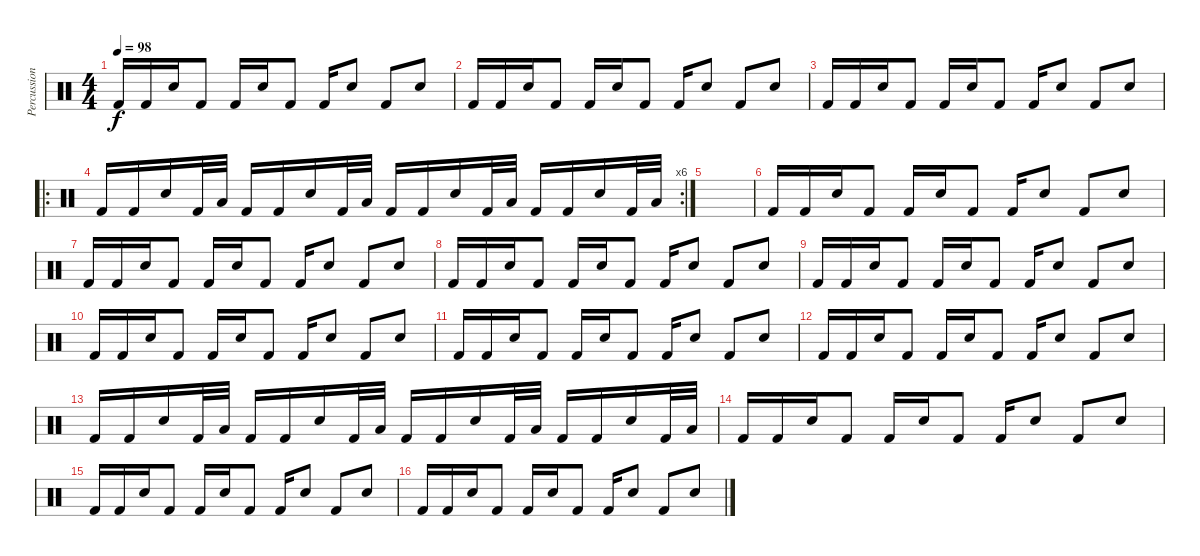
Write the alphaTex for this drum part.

\track ("Percussion" "Percussion") {instrument percussion}
\staff {score}
\articulation defaults
\ts (4 4)
\tempo 98
\clef neutral
\ks c "Kick (hit) 2".16{dy f} "Kick (hit) 2".16 "Electric Snare (hit)".16 "Kick (hit) 2".8 "Kick (hit) 2".16 "Electric Snare (hit)".16 "Kick (hit) 2".8 "Kick (hit) 2".16 "Electric Snare (hit)".8 "Kick (hit) 2".8 "Electric Snare (hit)".8
|
"Kick (hit) 2".16 "Kick (hit) 2".16 "Electric Snare (hit)".16 "Kick (hit) 2".8 "Kick (hit) 2".16 "Electric Snare (hit)".16 "Kick (hit) 2".8 "Kick (hit) 2".16 "Electric Snare (hit)".8 "Kick (hit) 2".8 "Electric Snare (hit)".8 |
"Kick (hit) 2".16 "Kick (hit) 2".16 "Electric Snare (hit)".16 "Kick (hit) 2".8 "Kick (hit) 2".16 "Electric Snare (hit)".16 "Kick (hit) 2".8 "Kick (hit) 2".16 "Electric Snare (hit)".8 "Kick (hit) 2".8 "Electric Snare (hit)".8 |
\ro
\rc 6 "Kick (hit) 2".16 "Kick (hit) 2".16 "Electric Snare (hit)".16 "Kick (hit) 2".32 "Low Floor Tom (hit)".32 "Kick (hit) 2".16 "Kick (hit) 2".16 "Electric Snare (hit)".16 "Kick (hit) 2".32 "Low Floor Tom (hit)".32 "Kick (hit) 2".16 "Kick (hit) 2".16 "Electric Snare (hit)".16 "Kick (hit) 2".32 "Low Floor Tom (hit)".32 "Kick (hit) 2".16 "Kick (hit) 2".16 "Electric Snare (hit)".16 "Kick (hit) 2".32 "Low Floor Tom (hit)".32
|
|
"Kick (hit) 2".16 "Kick (hit) 2".16 "Electric Snare (hit)".16 "Kick (hit) 2".8 "Kick (hit) 2".16 "Electric Snare (hit)".16 "Kick (hit) 2".8 "Kick (hit) 2".16 "Electric Snare (hit)".8 "Kick (hit) 2".8 "Electric Snare (hit)".8 |
"Kick (hit) 2".16 "Kick (hit) 2".16 "Electric Snare (hit)".16 "Kick (hit) 2".8 "Kick (hit) 2".16 "Electric Snare (hit)".16 "Kick (hit) 2".8 "Kick (hit) 2".16 "Electric Snare (hit)".8 "Kick (hit) 2".8 "Electric Snare (hit)".8 |
"Kick (hit) 2".16 "Kick (hit) 2".16 "Electric Snare (hit)".16 "Kick (hit) 2".8 "Kick (hit) 2".16 "Electric Snare (hit)".16 "Kick (hit) 2".8 "Kick (hit) 2".16 "Electric Snare (hit)".8 "Kick (hit) 2".8 "Electric Snare (hit)".8 |
"Kick (hit) 2".16 "Kick (hit) 2".16 "Electric Snare (hit)".16 "Kick (hit) 2".8 "Kick (hit) 2".16 "Electric Snare (hit)".16 "Kick (hit) 2".8 "Kick (hit) 2".16 "Electric Snare (hit)".8 "Kick (hit) 2".8 "Electric Snare (hit)".8 |
"Kick (hit) 2".16 "Kick (hit) 2".16 "Electric Snare (hit)".16 "Kick (hit) 2".8 "Kick (hit) 2".16 "Electric Snare (hit)".16 "Kick (hit) 2".8 "Kick (hit) 2".16 "Electric Snare (hit)".8 "Kick (hit) 2".8 "Electric Snare (hit)".8 |
"Kick (hit) 2".16 "Kick (hit) 2".16 "Electric Snare (hit)".16 "Kick (hit) 2".8 "Kick (hit) 2".16 "Electric Snare (hit)".16 "Kick (hit) 2".8 "Kick (hit) 2".16 "Electric Snare (hit)".8 "Kick (hit) 2".8 "Electric Snare (hit)".8 |
"Kick (hit) 2".16 "Kick (hit) 2".16 "Electric Snare (hit)".16 "Kick (hit) 2".8 "Kick (hit) 2".16 "Electric Snare (hit)".16 "Kick (hit) 2".8 "Kick (hit) 2".16 "Electric Snare (hit)".8 "Kick (hit) 2".8 "Electric Snare (hit)".8 |
"Kick (hit) 2".16 "Kick (hit) 2".16 "Electric Snare (hit)".16 "Kick (hit) 2".32 "Low Floor Tom (hit)".32 "Kick (hit) 2".16 "Kick (hit) 2".16 "Electric Snare (hit)".16 "Kick (hit) 2".32 "Low Floor Tom (hit)".32 "Kick (hit) 2".16 "Kick (hit) 2".16 "Electric Snare (hit)".16 "Kick (hit) 2".32 "Low Floor Tom (hit)".32 "Kick (hit) 2".16 "Kick (hit) 2".16 "Electric Snare (hit)".16 "Kick (hit) 2".32 "Low Floor Tom (hit)".32 |
"Kick (hit) 2".16 "Kick (hit) 2".16 "Electric Snare (hit)".16 "Kick (hit) 2".8 "Kick (hit) 2".16 "Electric Snare (hit)".16 "Kick (hit) 2".8 "Kick (hit) 2".16 "Electric Snare (hit)".8 "Kick (hit) 2".8 "Electric Snare (hit)".8 |
"Kick (hit) 2".16 "Kick (hit) 2".16 "Electric Snare (hit)".16 "Kick (hit) 2".8 "Kick (hit) 2".16 "Electric Snare (hit)".16 "Kick (hit) 2".8 "Kick (hit) 2".16 "Electric Snare (hit)".8 "Kick (hit) 2".8 "Electric Snare (hit)".8 |
"Kick (hit) 2".16 "Kick (hit) 2".16 "Electric Snare (hit)".16 "Kick (hit) 2".8 "Kick (hit) 2".16 "Electric Snare (hit)".16 "Kick (hit) 2".8 "Kick (hit) 2".16 "Electric Snare (hit)".8 "Kick (hit) 2".8 "Electric Snare (hit)".8
